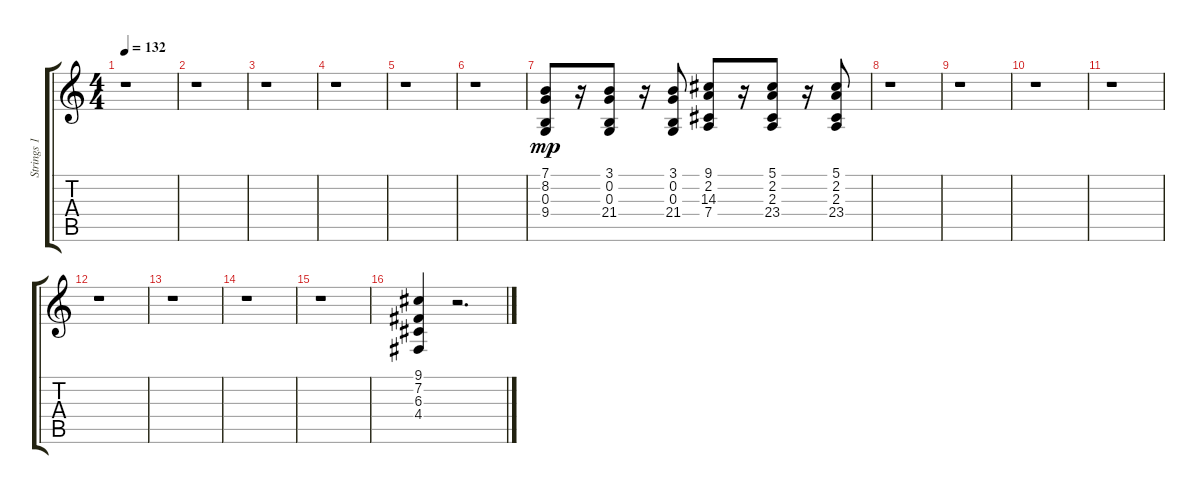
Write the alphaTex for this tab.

\track ("Strings 1" "Strings 1") {instrument stringensemble1}
\staff {score tabs}
\tuning (E4 B3 G3 D3 A2 E2) {hide}
\ts (4 4)
\tempo 132
\clef g2
\ks c
r.1{dy mp} |
r.1 |
r.1 |
r.1 |
r.1 |
r.1 |
(7.1 8.2 0.3 9.4).8 r.16 (3.1 0.2 0.3 21.4).8 r.16 (3.1 0.2 0.3 21.4).8 (9.1 2.2 14.3 7.4).8 r.16 (5.1 2.2 2.3 23.4).8 r.16 (5.1 2.2 2.3 23.4).8 |
r.1 |
r.1 |
r.1 |
r.1 |
r.1 |
r.1 |
r.1 |
r.1 |
(9.1 7.2 6.3 4.4).4 r.2{d}
